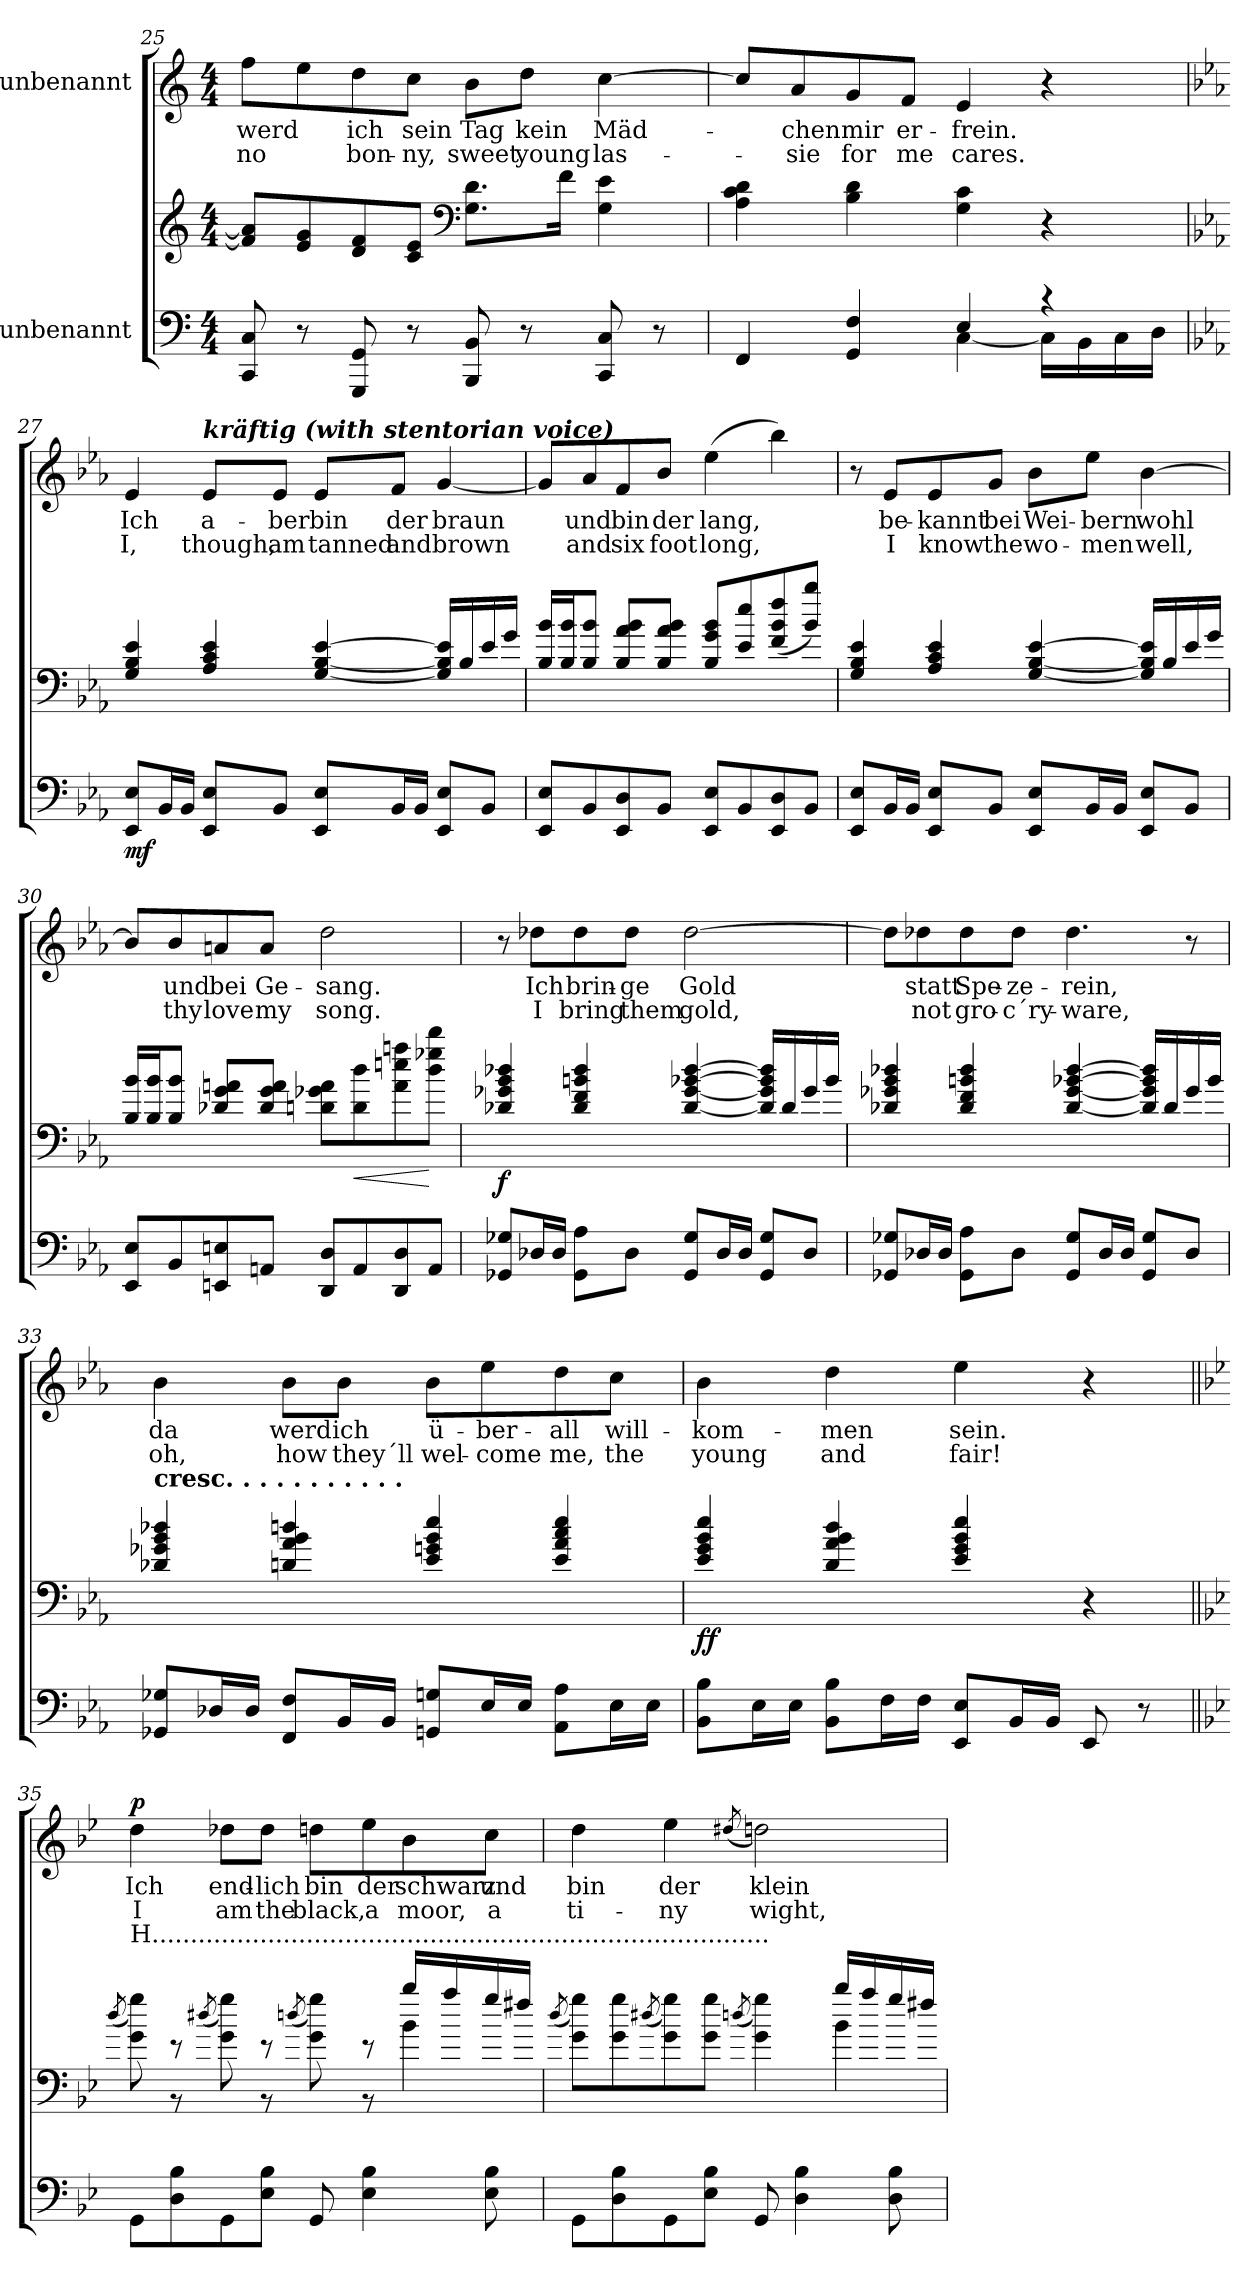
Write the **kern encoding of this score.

**kern	**kern	**dynam	**kern	**text	**text	**dynam
*part2	*part2	*part2	*part1	*part1	*part1	*part1
*staff3	*staff2	*staff2/3	*staff1	*staff1	*staff1	*staff1
*I"unbenannt	*	*	*I"unbenannt	*	*	*
*clefF4	*clefG2	*	*clefG2	*	*	*
*k[]	*k[]	*	*k[]	*	*	*
*M4/4	*M4/4	*	*M4/4	*	*	*
=25	=25	=25	=25	=25	=25	=25
!	!	!	!	!LO:LY:b	!LO:LY:b	!
8CC/ 8C/	8f/] 8a/]L	.	8ff\L	werd	no	.
8r	8e/ 8g/	.	8ee\	.	.	.
!	!	!	!	!LO:LY:b	!LO:LY:b	!
8GGG/ 8GG/	8d/ 8f/	.	8dd\	ich	bon-	.
!	!	!	!	!LO:LY:b	!LO:LY:b	!
8r	8c/ 8e/J	.	8cc\J	sein	ny,	.
*	*clefF4	*	*	*	*	*
!	!	!	!	!LO:LY:b	!LO:LY:b	!
8BBB/ 8BB/	8.G\ 8.d\L	.	8b\L	Tag	sweet	.
!	!	!	!	!LO:LY:b	!LO:LY:b	!
8r	.	.	8dd\J	kein	young	.
.	16f\Jk	.	.	.	.	.
!	!	!	!	!LO:LY:b	!LO:LY:b	!
8CC/ 8C/	4G\ 4e\	.	[4cc\	Mäd-	las-	.
8r	.	.	.	.	.	.
!!LO:PB:g=z
=26	=26	=26	=26	=26	=26	=26
*^	*	*	*	*	*	*
4FF/	2ryy	4A\ 4c\ 4d\	.	8cc/L]	.	.	.
!	!	!	!	!	!LO:LY:b	!LO:LY:b	!
.	.	.	.	8a/	chen	sie	.
!	!	!	!	!	!LO:LY:b	!LO:LY:b	!
4GG/ 4F/	.	4B\ 4d\	.	8g/	mir	for	.
!	!	!	!	!	!LO:LY:b	!LO:LY:b	!
.	.	.	.	8f/J	er-	me	.
!	!	!	!	!	!LO:LY:b	!LO:LY:b	!
4E/	[4C\	4G\ 4c\	.	4e/	frein.	cares.	.
4r	16C\LL]	4r	.	4r	.	.	.
.	16BB\	.	.	.	.	.	.
.	16C\	.	.	.	.	.	.
.	16D\JJ	.	.	.	.	.	.
*v	*v	*	*	*	*	*	*
=27	=27	=27	=27	=27	=27	=27
*k[b-e-a-]	*k[b-e-a-]	*	*k[b-e-a-]	*	*	*
*^	*	*	*	*	*	*
!	!	!	!LO:DY:b=2	!	!LO:LY:b	!LO:LY:b	!
*v	*v	*	*	*	*	*	*
8EE-/ 8E-/L	4G/ 4B-/ 4e-/	mf	4e-/	Ich	I,	.
16BB-/L	.	.	.	.	.	.
16BB-/JJ	.	.	.	.	.	.
!	!	!	!LO:TX:a:Bi:t=kräftig (with stentorian voice)	!	!	!
!	!	!	!	!LO:LY:b	!LO:LY:b	!
8EE-/ 8E-/L	4A-/ 4c/ 4e-/	.	8e-/L	a-	though,	.
!	!	!	!	!LO:LY:b	!LO:LY:b	!
8BB-/J	.	.	8e-/J	ber	am	.
!	!	!	!	!LO:LY:b	!LO:LY:b	!
8EE-/ 8E-/L	[4G/ [4B-/ [4e-/	.	8e-/L	bin	tanned	.
!	!	!	!	!LO:LY:b	!LO:LY:b	!
16BB-/L	.	.	8f/J	der	and	.
16BB-/JJ	.	.	.	.	.	.
!	!	!	!	!LO:LY:b	!LO:LY:b	!
8EE-/ 8E-/L	16G/] 16B-/] 16e-/]LL	.	[4g/	braun	brown	.
.	16B-/	.	.	.	.	.
8BB-/J	16e-/	.	.	.	.	.
.	16g/JJ	.	.	.	.	.
=28	=28	=28	=28	=28	=28	=28
8EE-/ 8E-/L	16B-/ 16b-/LL	.	8g/L]	.	.	.
.	16B-/ 16b-/J	.	.	.	.	.
!	!	!	!	!LO:LY:b	!LO:LY:b	!
8BB-/	8B-/ 8b-/J	.	8a-/	und	and	.
!	!	!	!	!LO:LY:b	!LO:LY:b	!
8EE-/ 8D/	8B-/ 8a-/ 8b-/L	.	8f/	bin	six	.
!	!	!	!	!LO:LY:b	!LO:LY:b	!
8BB-/J	8B-/ 8a-/ 8b-/J	.	8b-/J	der	foot	.
!	!	!	!	!LO:LY:b	!LO:LY:b	!
8EE-/ 8E-/L	8B-/ 8g/ 8b-/L	.	(4ee-\	lang,	long,	.
8BB-/	8e-/ 8ee-/	.	.	.	.	.
8EE-/ 8D/	(8f/ 8b-/ 8ff/	.	4bb-\)	.	.	.
8BB-/J	8b-/ 8bb-/J)	.	.	.	.	.
!!LO:LB:g=z
=29	=29	=29	=29	=29	=29	=29
8EE-/ 8E-/L	4G/ 4B-/ 4e-/	.	8r	.	.	.
!	!	!	!	!LO:LY:b	!LO:LY:b	!
16BB-/L	.	.	8e-/L	be-	I	.
16BB-/JJ	.	.	.	.	.	.
!	!	!	!	!LO:LY:b	!LO:LY:b	!
8EE-/ 8E-/L	4A-/ 4c/ 4e-/	.	8e-/	kannt	know	.
!	!	!	!	!LO:LY:b	!LO:LY:b	!
8BB-/J	.	.	8g/J	bei	the	.
!	!	!	!	!LO:LY:b	!LO:LY:b	!
8EE-/ 8E-/L	[4G/ [4B-/ [4e-/	.	8b-\L	Wei-	wo-	.
!	!	!	!	!LO:LY:b	!LO:LY:b	!
16BB-/L	.	.	8ee-\J	bern	men	.
16BB-/JJ	.	.	.	.	.	.
!	!	!	!	!LO:LY:b	!LO:LY:b	!
8EE-/ 8E-/L	16G/] 16B-/] 16e-/]LL	.	[4b-\	wohl	well,	.
.	16B-/	.	.	.	.	.
8BB-/J	16e-/	.	.	.	.	.
.	16g/JJ	.	.	.	.	.
=30	=30	=30	=30	=30	=30	=30
8EE-/ 8E-/L	16B-/ 16b-/LL	.	8b-/L]	.	.	.
.	16B-/ 16b-/J	.	.	.	.	.
!	!	!	!	!LO:LY:b	!LO:LY:b	!
8BB-/	8B-/ 8b-/J	.	8b-/	und	thy	.
!	!	!	!	!LO:LY:b	!LO:LY:b	!
8EEn/ 8En/	8d-X/ 8g/ 8an/L	.	8an/	bei	love	.
!	!	!	!	!LO:LY:b	!LO:LY:b	!
8AAn/J	8d-/ 8g/ 8a/J	.	8a/J	Ge-	my	.
!	!	!	!	!LO:LY:b	!LO:LY:b	!
8DD/ 8D/L	8dn\ 8g-X\ 8a\L	.	2dd\	sang.	song.	.
!	!	!LO:HP:b	!	!	!	!
8AA/	8d\ 8dd\	<	.	.	.	.
8DD/ 8D/	8a\ 8een\ 8aan\	.	.	.	.	.
8AA/J	8dd\ 8gg-X\ 8ddd\J	[	.	.	.	.
=31	=31	=31	=31	=31	=31	=31
!	!	!LO:DY:b	!	!	!	!
8GG-X/ 8G-X/L	4d-X/ 4g-X/ 4b-/ 4dd-X/	f	8r	.	.	.
!	!	!	!	!LO:LY:b	!LO:LY:b	!
16D-X/L	.	.	8dd-X\L	Ich	I	.
16D-/JJ	.	.	.	.	.	.
!	!	!	!	!LO:LY:b	!LO:LY:b	!
8GG-\ 8A-\L	4d-/ 4f/ 4bn/ 4dd-/	.	8dd-\	brin-	bring	.
!	!	!	!	!LO:LY:b	!LO:LY:b	!
8D-\J	.	.	8dd-\J	ge	them	.
!	!	!	!	!LO:LY:b	!LO:LY:b	!
8GG-/ 8G-/L	[4d-/ [4g-/ [4b-X/ [4dd-/	.	[2dd-\	Gold	gold,	.
16D-/L	.	.	.	.	.	.
16D-/JJ	.	.	.	.	.	.
8GG-/ 8G-/L	16d-/] 16g-/] 16b-/] 16dd-/]LL	.	.	.	.	.
.	16d-/	.	.	.	.	.
8D-/J	16g-/	.	.	.	.	.
.	16b-/JJ	.	.	.	.	.
!!LO:LB:g=z
=32	=32	=32	=32	=32	=32	=32
8GG-X/ 8G-X/L	4d-X/ 4g-X/ 4b-/ 4dd-X/	.	8dd-\L]	.	.	.
!	!	!	!	!LO:LY:b	!LO:LY:b	!
16D-X/L	.	.	8dd-X\	statt	not	.
16D-/JJ	.	.	.	.	.	.
!	!	!	!	!LO:LY:b	!LO:LY:b	!
8GG-\ 8A-\L	4d-/ 4f/ 4bn/ 4dd-/	.	8dd-\	Spe-	gro-	.
!	!	!	!	!LO:LY:b	!LO:LY:b	!
8D-\J	.	.	8dd-\J	ze-	c´ry-	.
!	!	!	!	!LO:LY:b	!LO:LY:b	!
8GG-/ 8G-/L	[4d-/ [4g-/ [4b-X/ [4dd-/	.	4.dd-\	rein,	ware,	.
16D-/L	.	.	.	.	.	.
16D-/JJ	.	.	.	.	.	.
8GG-/ 8G-/L	16d-/] 16g-/] 16b-/] 16dd-/]LL	.	.	.	.	.
.	16d-/	.	.	.	.	.
8D-/J	16g-/	.	8r	.	.	.
.	16b-/JJ	.	.	.	.	.
=33	=33	=33	=33	=33	=33	=33
!	!LO:TX:a:B:t=cresc.          .          .          .           .          .          .          .           .         .          .	!	!	!	!	!
!	!	!	!	!LO:LY:b	!LO:LY:b	!
8GG-X/ 8G-X/L	4d-X/ 4g-X/ 4b-/ 4dd-X/	.	4b-\	da	oh,	.
16D-X/L	.	.	.	.	.	.
16D-/JJ	.	.	.	.	.	.
!	!	!	!	!LO:LY:b	!LO:LY:b	!
8FF/ 8F/L	4dn/ 4a-/ 4b-/ 4ddn/	.	8b-\L	werd	how	.
!	!	!	!	!LO:LY:b	!LO:LY:b	!
16BB-/L	.	.	8b-\J	ich	they´ll	.
16BB-/JJ	.	.	.	.	.	.
!	!	!	!	!LO:LY:b	!LO:LY:b	!
8GGn/ 8Gn/L	4e-/ 4gn/ 4b-/ 4ee-/	.	8b-\L	ü-	wel-	.
!	!	!	!	!LO:LY:b	!LO:LY:b	!
16E-/L	.	.	8ee-\	ber-	come	.
16E-/JJ	.	.	.	.	.	.
!	!	!	!	!LO:LY:b	!LO:LY:b	!
8AA-\ 8A-\L	4e-/ 4a-/ 4cc/ 4ee-/	.	8dd\	all	me,	.
!	!	!	!	!LO:LY:b	!LO:LY:b	!
16E-\L	.	.	8cc\J	will-	the	.
16E-\JJ	.	.	.	.	.	.
=34	=34	=34	=34	=34	=34	=34
!	!	!LO:DY:b	!	!LO:LY:b	!LO:LY:b	!
8BB-\ 8B-\L	4e-/ 4g/ 4b-/ 4ee-/	ff	4b-\	kom-	young	.
16E-\L	.	.	.	.	.	.
16E-\JJ	.	.	.	.	.	.
!	!	!	!	!LO:LY:b	!LO:LY:b	!
8BB-\ 8B-\L	4d/ 4a-/ 4b-/ 4dd/	.	4dd\	men	and	.
16F\L	.	.	.	.	.	.
16F\JJ	.	.	.	.	.	.
!	!	!	!	!LO:LY:b	!LO:LY:b	!
8EE-/ 8E-/L	4e-/ 4g/ 4b-/ 4ee-/	.	4ee-\	sein.	fair!	.
16BB-/L	.	.	.	.	.	.
16BB-/JJ	.	.	.	.	.	.
8EE-/	4r	.	4r	.	.	.
8r	.	.	.	.	.	.
!!LO:LB:g=z
=35||	=35||	=35||	=35||	=35||	=35||	=35||
*k[b-e-]	*k[b-e-]	*	*k[b-e-]	*	*	*
.	(8qdd/	.	.	.	.	.
*	*^	*	*	*	*	*
!	!LO:TX:a:t=H................................................................................	!	!	!	!	!	!
!	!	!	!	!	!LO:LY:b	!LO:LY:b	!LO:DY:b
8GG\L	8g\ 8gg\)	8ryy	.	4dd\	Ich	I	p
8D\ 8B-\	8r	8r	.	.	.	.	.
.	(8qdd#X/	.	.	.	.	.	.
!	!	!	!	!	!LO:LY:b	!LO:LY:b	!
8GG\	8g\ 8gg\)	8ryy	.	8dd-X\L	end-	am	.
!	!	!	!	!	!LO:LY:b	!LO:LY:b	!
8E-\ 8B-\J	8r	8r	.	8dd-\J	lich	the	.
.	(8qddn/	.	.	.	.	.	.
!	!	!	!	!	!LO:LY:b	!LO:LY:b	!
8GG/	8g\ 8gg\)	8ryy	.	8ddn\L	bin	black,	.
!	!	!	!	!	!LO:LY:b	!LO:LY:b	!
4E-\ 4B-\	8r	8r	.	8ee-\	der	a	.
!	!	!	!	!	!LO:LY:b	!LO:LY:b	!
.	16bb-/LL	4b-\	.	8b-\	schwarz	moor,	.
.	16aa/	.	.	.	.	.	.
!	!	!	!	!	!LO:LY:b	!LO:LY:b	!
8E-\ 8B-\	16gg/	.	.	8cc\J	und	a	.
.	16ff#X/JJ	.	.	.	.	.	.
=36	=36	=36	=36	=36	=36	=36	=36
.	(8qdd/	.	.	.	.	.	.
!	!	!	!	!	!LO:LY:b	!LO:LY:b	!
8GG\L	8g\ 8gg\L)	2.ryy	.	4dd\	bin	ti-	.
8D\ 8B-\	8g\ 8gg\	.	.	.	.	.	.
.	(8qdd#X/	.	.	.	.	.	.
!	!	!	!	!	!LO:LY:b	!LO:LY:b	!
8GG\	8g\ 8gg\)	.	.	4ee-\	der	ny	.
8E-\ 8B-\J	8g\ 8gg\J	.	.	.	.	.	.
.	(8qddn/	.	.	(8qdd#X/	.	.	.
!	!	!	!	!	!LO:LY:b	!LO:LY:b	!
8GG/	4g\ 4gg\)	.	.	2ddn\)	klein	wight,	.
4D\ 4B-\	.	.	.	.	.	.	.
.	16bb-/LL	4b-\	.	.	.	.	.
.	16aa/	.	.	.	.	.	.
8D\ 8B-\	16gg/	.	.	.	.	.	.
.	16ff#X/JJ	.	.	.	.	.	.
*	*v	*v	*	*	*	*	*
=	=	=	=	=	=	=
*-	*-	*-	*-	*-	*-	*-
